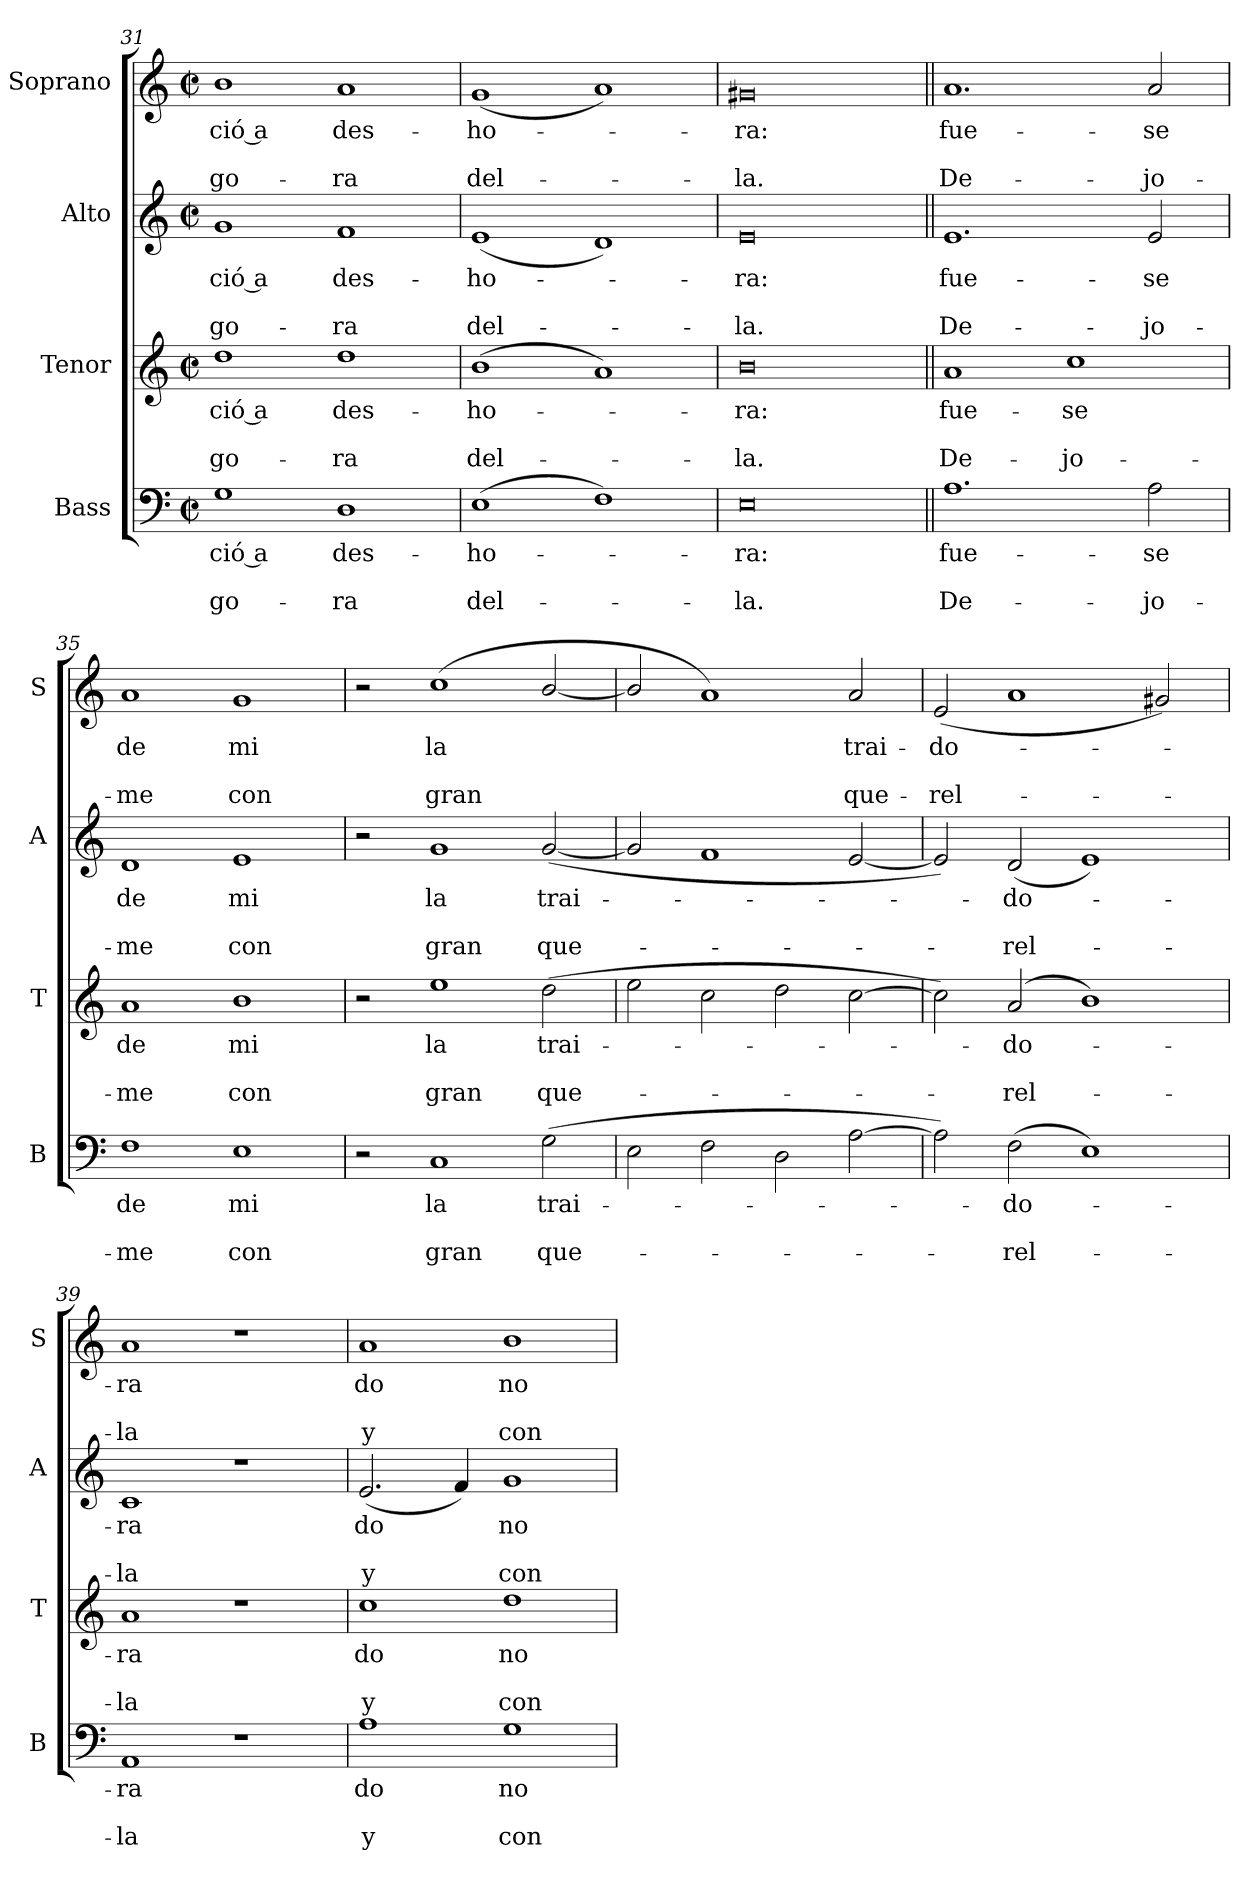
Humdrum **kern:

**kern	**text	**text	**text	**kern	**text	**text	**text	**kern	**text	**text	**text	**kern	**text	**text	**text
*part4	*part4	*part4	*part4	*part3	*part3	*part3	*part3	*part2	*part2	*part2	*part2	*part1	*part1	*part1	*part1
*staff4	*staff4	*staff4	*staff4	*staff3	*staff3	*staff3	*staff3	*staff2	*staff2	*staff2	*staff2	*staff1	*staff1	*staff1	*staff1
*I"Bass	*	*	*	*I"Tenor	*	*	*	*I"Alto	*	*	*	*I"Soprano	*	*	*
*I'B	*	*	*	*I'T	*	*	*	*I'A	*	*	*	*I'S	*	*	*
*clefF4	*	*	*	*clefG2	*	*	*	*clefG2	*	*	*	*clefG2	*	*	*
*k[]	*	*	*	*k[]	*	*	*	*k[]	*	*	*	*k[]	*	*	*
*C:	*	*	*	*C:	*	*	*	*C:	*	*	*	*C:	*	*	*
*M4/2	*	*	*	*M4/2	*	*	*	*M4/2	*	*	*	*M4/2	*	*	*
*met(c|)	*	*	*	*met(c|)	*	*	*	*met(c|)	*	*	*	*met(c|)	*	*	*
=31	=31	=31	=31	=31	=31	=31	=31	=31	=31	=31	=31	=31	=31	=31	=31
!	!LO:LY:b	!	!LO:LY:b	!	!LO:LY:b	!	!LO:LY:b	!	!LO:LY:b	!	!LO:LY:b	!	!LO:LY:b	!	!LO:LY:b
1G	-ció a	.	go-	1dd	-ció a	.	go-	1g	-ció a	.	go-	1b	-ció a	.	go-
!	!LO:LY:b	!	!LO:LY:b	!	!LO:LY:b	!	!LO:LY:b	!	!LO:LY:b	!	!LO:LY:b	!	!LO:LY:b	!	!LO:LY:b
1D	-des-	.	-ra	1dd	-des-	.	-ra	1f	-des-	.	-ra	1a	-des-	.	-ra
=32	=32	=32	=32	=32	=32	=32	=32	=32	=32	=32	=32	=32	=32	=32	=32
!	!LO:LY:b	!	!LO:LY:b	!	!LO:LY:b	!	!LO:LY:b	!	!LO:LY:b	!	!LO:LY:b	!	!LO:LY:b	!	!LO:LY:b
(>1E	ho-	.	del-	(<1b	ho-	.	del-	(<1e	ho-	.	del-	(<1g	ho-	.	del-
1F)	.	.	.	1a)	.	.	.	1d)	.	.	.	1a)	.	.	.
=33	=33	=33	=33	=33	=33	=33	=33	=33	=33	=33	=33	=33	=33	=33	=33
!	!LO:LY:b	!	!LO:LY:b	!	!LO:LY:b	!	!LO:LY:b	!	!LO:LY:b	!	!LO:LY:b	!	!LO:LY:b	!	!LO:LY:b
0E	ra:	.	la.	0b	ra:	.	la.	0e	ra:	.	la.	0g#X	ra:	.	la.
!!LO:LB:g=z
=34||	=34||	=34||	=34||	=34||	=34||	=34||	=34||	=34||	=34||	=34||	=34||	=34||	=34||	=34||	=34||
!	!LO:LY:b	!	!LO:LY:b	!	!LO:LY:b	!	!LO:LY:b	!	!LO:LY:b	!	!LO:LY:b	!	!LO:LY:b	!	!LO:LY:b
1.A	fue-	.	-De-	1a	fue-	.	-De-	1.e	fue-	.	-De-	1.a	fue-	.	-De-
!	!	!	!	!	!LO:LY:b	!	!LO:LY:b	!	!	!	!	!	!	!	!
.	.	.	.	1cc	-se	.	jo-	.	.	.	.	.	.	.	.
!	!LO:LY:b	!	!LO:LY:b	!	!	!	!	!	!LO:LY:b	!	!LO:LY:b	!	!LO:LY:b	!	!LO:LY:b
2A	-se	.	jo-	.	.	.	.	2e	-se	.	jo-	2a	-se	.	jo-
=35	=35	=35	=35	=35	=35	=35	=35	=35	=35	=35	=35	=35	=35	=35	=35
!	!LO:LY:b	!	!LO:LY:b	!	!LO:LY:b	!	!LO:LY:b	!	!LO:LY:b	!	!LO:LY:b	!	!LO:LY:b	!	!LO:LY:b
1F	-de	.	me	1a	-de	.	me	1d	-de	.	me	1a	-de	.	me
!	!LO:LY:b	!	!LO:LY:b	!	!LO:LY:b	!	!LO:LY:b	!	!LO:LY:b	!	!LO:LY:b	!	!LO:LY:b	!	!LO:LY:b
1E	mi	.	con	1b	mi	.	con	1e	mi	.	con	1g	mi	.	con
=36	=36	=36	=36	=36	=36	=36	=36	=36	=36	=36	=36	=36	=36	=36	=36
2r	.	.	.	2r	.	.	.	2r	.	.	.	2r	.	.	.
!	!LO:LY:b	!	!LO:LY:b	!	!LO:LY:b	!	!LO:LY:b	!	!LO:LY:b	!	!LO:LY:b	!	!LO:LY:b	!	!LO:LY:b
1C	la	.	gran	1ee	la	.	gran	1g	la	.	gran	(<1cc	la	.	gran
!	!LO:LY:b	!	!LO:LY:b	!	!LO:LY:b	!	!LO:LY:b	!	!LO:LY:b	!	!LO:LY:b	!	!	!	!
(>2G	trai-	.	que-	(>2dd	trai-	.	que-	(<[2g	trai-	.	que-	[2b/	.	.	.
=37	=37	=37	=37	=37	=37	=37	=37	=37	=37	=37	=37	=37	=37	=37	=37
2E	.	.	.	2ee	.	.	.	2g]	.	.	.	2b/]	.	.	.
2F	.	.	.	2cc	.	.	.	1f	.	.	.	1a)	.	.	.
2D	.	.	.	2dd	.	.	.	.	.	.	.	.	.	.	.
!	!	!	!	!	!	!	!	!	!	!	!	!	!LO:LY:b	!	!LO:LY:b
[2A	.	.	.	[2cc	.	.	.	[2e	.	.	.	2a	trai-	.	-que-
=38	=38	=38	=38	=38	=38	=38	=38	=38	=38	=38	=38	=38	=38	=38	=38
!	!	!	!	!	!	!	!	!	!	!	!	!	!LO:LY:b	!	!LO:LY:b
2A])	.	.	.	2cc])	.	.	.	2e])	.	.	.	(<2e	-do-	.	rel-
!	!LO:LY:b	!	!LO:LY:b	!	!LO:LY:b	!	!LO:LY:b	!	!LO:LY:b	!	!LO:LY:b	!	!	!	!
(>2F	do-	.	rel-	(<2a	do-	.	rel-	(<2d	do-	.	rel-	1a	.	.	.
1E)	.	.	.	1b)	.	.	.	1e)	.	.	.	.	.	.	.
.	.	.	.	.	.	.	.	.	.	.	.	2g#X)	.	.	.
=39	=39	=39	=39	=39	=39	=39	=39	=39	=39	=39	=39	=39	=39	=39	=39
!	!LO:LY:b	!	!LO:LY:b	!	!LO:LY:b	!	!LO:LY:b	!	!LO:LY:b	!	!LO:LY:b	!	!LO:LY:b	!	!LO:LY:b
1AA	ra	.	la	1a	ra	.	la	1c	ra	.	la	1a	ra	.	la
1r	.	.	.	1r	.	.	.	1r	.	.	.	1r	.	.	.
=40	=40	=40	=40	=40	=40	=40	=40	=40	=40	=40	=40	=40	=40	=40	=40
!	!LO:LY:b	!	!LO:LY:b	!	!LO:LY:b	!	!LO:LY:b	!	!LO:LY:b	!	!LO:LY:b	!	!LO:LY:b	!	!LO:LY:b
1A	do	.	y	1cc	do	.	y	(<2.e	do	.	y	1a	do	.	y
.	.	.	.	.	.	.	.	4f)	.	.	.	.	.	.	.
!	!LO:LY:b	!	!LO:LY:b	!	!LO:LY:b	!	!LO:LY:b	!	!LO:LY:b	!	!LO:LY:b	!	!LO:LY:b	!	!LO:LY:b
1G	no	.	con	1dd	no	.	con	1g	no	.	con	1b	no	.	con
=	=	=	=	=	=	=	=	=	=	=	=	=	=	=	=
*-	*-	*-	*-	*-	*-	*-	*-	*-	*-	*-	*-	*-	*-	*-	*-
